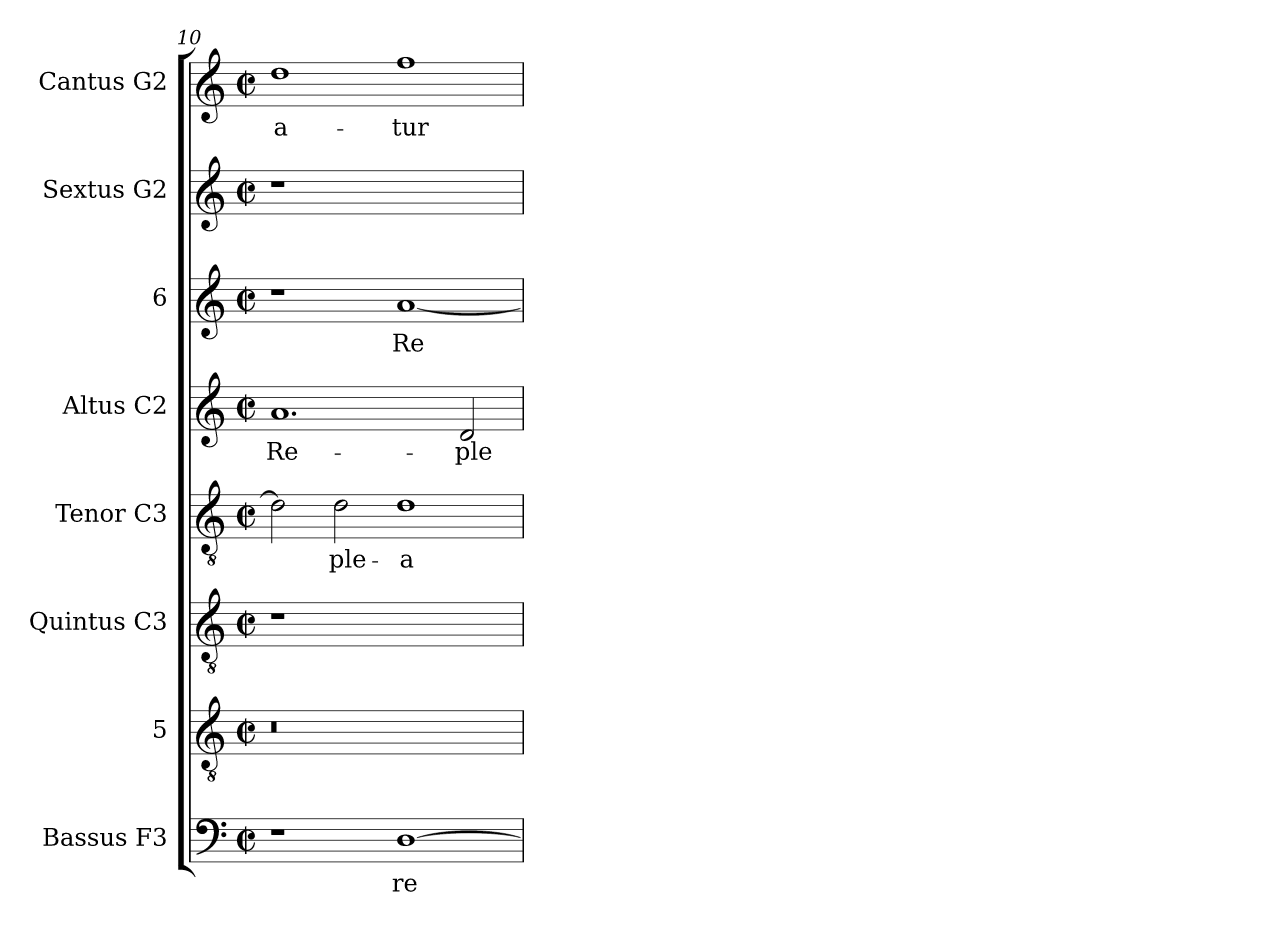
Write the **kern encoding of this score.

**kern	**text	**kern	**kern	**kern	**text	**kern	**text	**kern	**text	**kern	**kern	**text
*part8	*part8	*part7	*part6	*part5	*part5	*part4	*part4	*part3	*part3	*part2	*part1	*part1
*staff8	*staff8	*staff7	*staff6	*staff5	*staff5	*staff4	*staff4	*staff3	*staff3	*staff2	*staff1	*staff1
*I"Bassus  F3	*	*I"5	*I"Quintus  C3	*I"Tenor  C3	*	*I"Altus  C2	*	*I"6	*	*I"Sextus  G2	*I"Cantus  G2	*
*I'B	*	*	*	*I'T	*	*I'A	*	*	*	*	*I'C	*
*clefF4	*	*clefGv2	*clefGv2	*clefGv2	*	*clefG2	*	*clefG2	*	*clefG2	*clefG2	*
*k[]	*	*k[]	*k[]	*k[]	*	*k[]	*	*k[]	*	*k[]	*k[]	*
*C:	*	*C:	*C:	*C:	*	*C:	*	*C:	*	*C:	*C:	*
*M2/2	*	*M2/2	*M2/2	*M2/2	*	*M2/2	*	*M2/2	*	*M2/2	*M2/2	*
*met(c|)	*	*met(c|)	*met(c|)	*met(c|)	*	*met(c|)	*	*met(c|)	*	*met(c|)	*met(c|)	*
=10	=10	=10	=10	=10	=10	=10	=10	=10	=10	=10	=10	=10
!	!	!	!	!	!LO:LY:b:cj	!	!LO:LY:b:cj	!	!	!	!	!LO:LY:b:cj
1r	.	0r	1r	2d\]	--	1.a	Re-	1r	.	1r	1dd	-a-
!	!	!	!	!	!LO:LY:b:cj	!	!	!	!	!	!	!
.	.	.	.	2d\	-ple-	.	.	.	.	.	.	.
!	!LO:LY:b:cj	!	!	!	!LO:LY:b:cj	!	!	!	!LO:LY:b:cj	!	!	!LO:LY:b:cj
[>1D	re-	.	1ryy	1d	-a-	.	.	[<1a	Re-	1ryy	1ff	-tur
!	!	!	!	!	!	!	!LO:LY:b:cj	!	!	!	!	!
.	.	.	.	.	.	2d/	-ple-	.	.	.	.	.
=	=	=	=	=	=	=	=	=	=	=	=	=
*-	*-	*-	*-	*-	*-	*-	*-	*-	*-	*-	*-	*-
